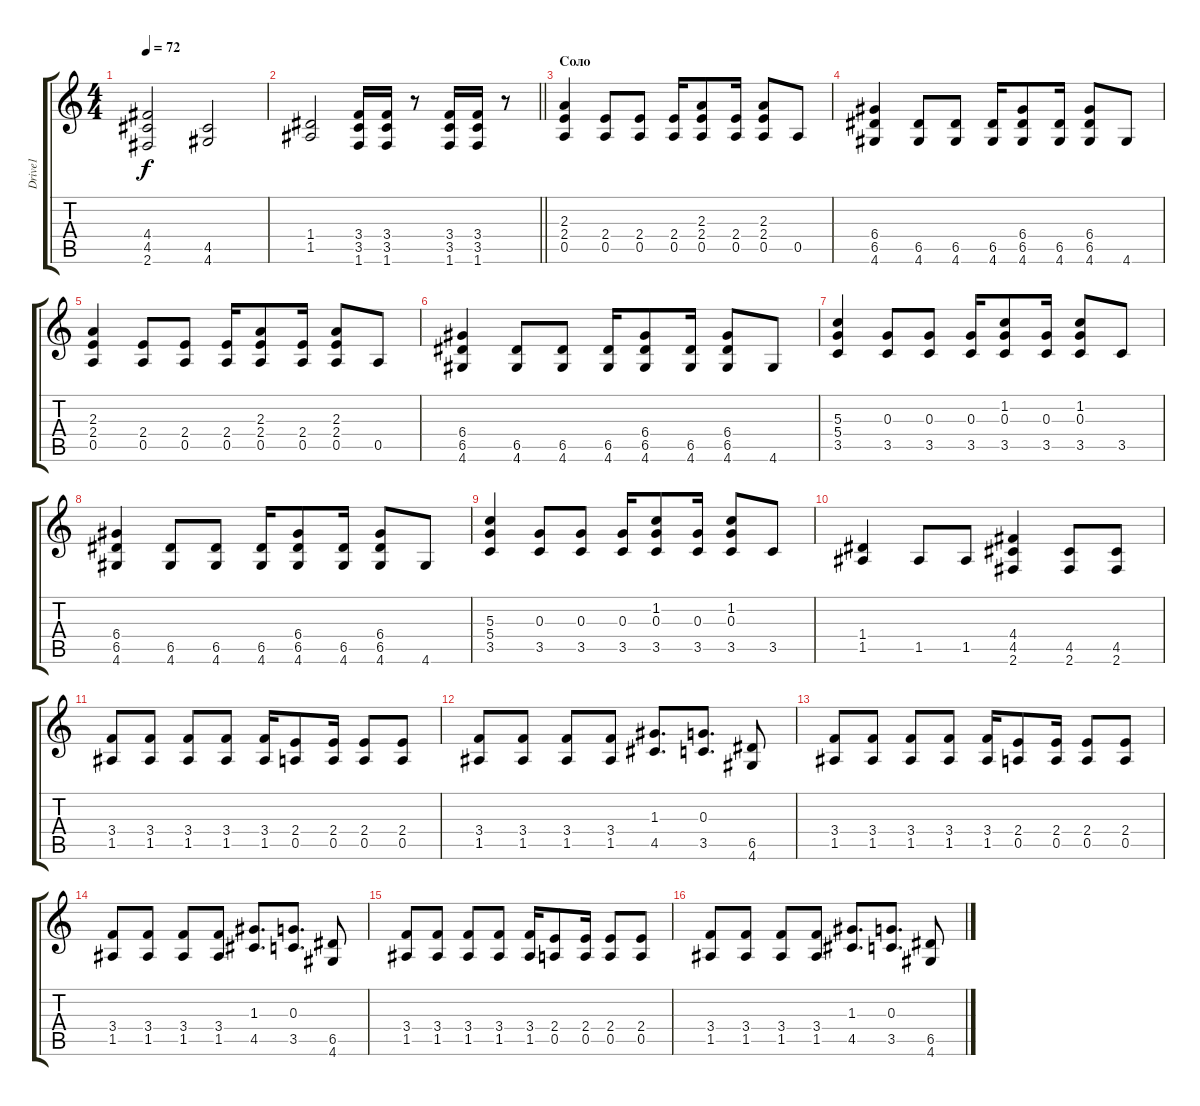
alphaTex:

\track ("Drive1" "Drive1") {instrument distortionguitar}
\staff {score tabs}
\tuning (E4 B3 G3 D3 A2 E2) {hide}
\ts (4 4)
\tempo 72
\clef g2
\ks c
(4.4 4.5 2.6).2{dy f} (4.5 4.6).2 |
\barLineRight lightlight
(1.4 1.5).2 (3.4 3.5 1.6).16 (3.4 3.5 1.6).16 r.8 (3.4 3.5 1.6).16 (3.4 3.5 1.6).16 r.8 |
\section ("" "Соло")
(2.3 2.4 0.5).4 (2.4 0.5).8 (2.4 0.5).8 (2.4 0.5).16 (2.3 2.4 0.5).8 (2.4 0.5).16 (2.3 2.4 0.5).8 0.5.8 |
(6.4 6.5 4.6).4 (6.5 4.6).8 (6.5 4.6).8 (6.5 4.6).16 (6.4 6.5 4.6).8 (6.5 4.6).16 (6.4 6.5 4.6).8 4.6.8 |
(2.3 2.4 0.5).4 (2.4 0.5).8 (2.4 0.5).8 (2.4 0.5).16 (2.3 2.4 0.5).8 (2.4 0.5).16 (2.3 2.4 0.5).8 0.5.8 |
(6.4 6.5 4.6).4 (6.5 4.6).8 (6.5 4.6).8 (6.5 4.6).16 (6.4 6.5 4.6).8 (6.5 4.6).16 (6.4 6.5 4.6).8 4.6.8 |
(5.3 5.4 3.5).4 (0.3 3.5).8 (0.3 3.5).8 (0.3 3.5).16 (1.2 0.3 3.5).8 (0.3 3.5).16 (1.2 0.3 3.5).8 3.5.8 |
(6.4 6.5 4.6).4 (6.5 4.6).8 (6.5 4.6).8 (6.5 4.6).16 (6.4 6.5 4.6).8 (6.5 4.6).16 (6.4 6.5 4.6).8 4.6.8 |
(5.3 5.4 3.5).4 (0.3 3.5).8 (0.3 3.5).8 (0.3 3.5).16 (1.2 0.3 3.5).8 (0.3 3.5).16 (1.2 0.3 3.5).8 3.5.8 |
(1.4 1.5).4 1.5.8 1.5.8 (4.4 4.5 2.6).4 (4.5 2.6).8 (4.5 2.6).8 |
(3.4 1.5).8 (3.4 1.5).8 (3.4 1.5).8 (3.4 1.5).8 (3.4 1.5).16 (2.4 0.5).8 (2.4 0.5).16 (2.4 0.5).8 (2.4 0.5).8 |
(3.4 1.5).8 (3.4 1.5).8 (3.4 1.5).8 (3.4 1.5).8 (1.3 4.5).8{d} (0.3 3.5).8{d} (6.5 4.6).8 |
(3.4 1.5).8 (3.4 1.5).8 (3.4 1.5).8 (3.4 1.5).8 (3.4 1.5).16 (2.4 0.5).8 (2.4 0.5).16 (2.4 0.5).8 (2.4 0.5).8 |
(3.4 1.5).8 (3.4 1.5).8 (3.4 1.5).8 (3.4 1.5).8 (1.3 4.5).8{d} (0.3 3.5).8{d} (6.5 4.6).8 |
(3.4 1.5).8 (3.4 1.5).8 (3.4 1.5).8 (3.4 1.5).8 (3.4 1.5).16 (2.4 0.5).8 (2.4 0.5).16 (2.4 0.5).8 (2.4 0.5).8 |
(3.4 1.5).8 (3.4 1.5).8 (3.4 1.5).8 (3.4 1.5).8 (1.3 4.5).8{d} (0.3 3.5).8{d} (6.5 4.6).8
